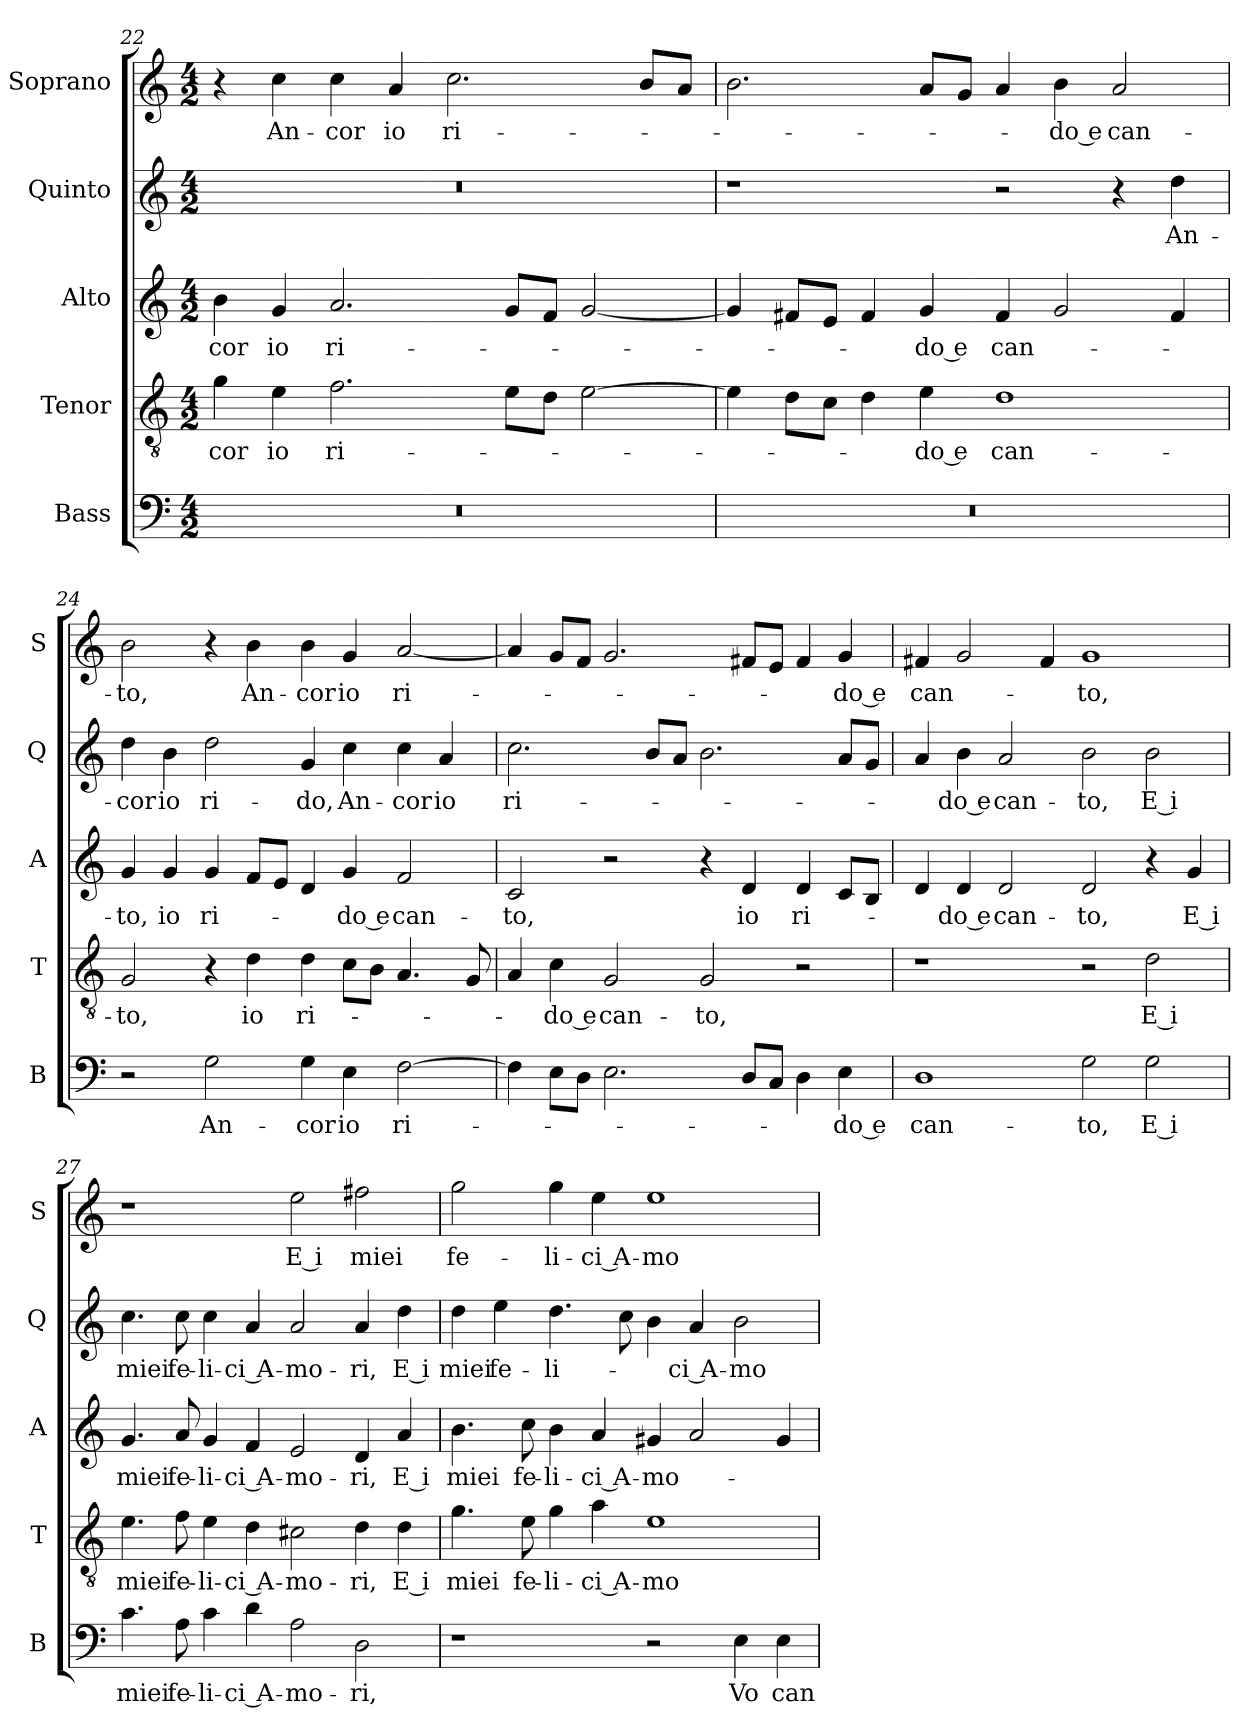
**kern	**text	**kern	**text	**kern	**text	**kern	**text	**kern	**text
*part5	*part5	*part4	*part4	*part3	*part3	*part2	*part2	*part1	*part1
*staff5	*staff5	*staff4	*staff4	*staff3	*staff3	*staff2	*staff2	*staff1	*staff1
*I"Bass	*	*I"Tenor	*	*I"Alto	*	*I"Quinto	*	*I"Soprano	*
*I'B	*	*I'T	*	*I'A	*	*I'Q	*	*I'S	*
!!LO:LB:g=z
*clefF4	*	*clefGv2	*	*clefG2	*	*clefG2	*	*clefG2	*
*k[]	*	*k[]	*	*k[]	*	*k[]	*	*k[]	*
*C:	*	*C:	*	*C:	*	*C:	*	*C:	*
*M4/2	*	*M4/2	*	*M4/2	*	*M4/2	*	*M4/2	*
=22	=22	=22	=22	=22	=22	=22	=22	=22	=22
!	!	!	!LO:LY:b	!	!LO:LY:b	!	!	!	!
0r	.	4g\	-cor	4b\	-cor	0r	.	4r	.
!	!	!	!LO:LY:b	!	!LO:LY:b	!	!	!	!LO:LY:b
.	.	4e\	io	4g/	io	.	.	4cc\	An-
!	!	!	!LO:LY:b	!	!LO:LY:b	!	!	!	!LO:LY:b
.	.	2.f\	ri-	2.a/	ri-	.	.	4cc\	-cor
!	!	!	!	!	!	!	!	!	!LO:LY:b
.	.	.	.	.	.	.	.	4a/	io
!	!	!	!	!	!	!	!	!	!LO:LY:b
.	.	.	.	.	.	.	.	2.cc\	ri-
.	.	8e\L	.	8g/L	.	.	.	.	.
.	.	8d\J	.	8f/J	.	.	.	.	.
.	.	[2e\	.	[2g/	.	.	.	.	.
.	.	.	.	.	.	.	.	8b/L	.
.	.	.	.	.	.	.	.	8a/J	.
=23	=23	=23	=23	=23	=23	=23	=23	=23	=23
0r	.	4e\]	.	4g/]	.	1r	.	2.b\	.
.	.	8d\L	.	8f#X/L	.	.	.	.	.
.	.	8c\J	.	8e/J	.	.	.	.	.
.	.	4d\	.	4f#/	.	.	.	.	.
!	!	!	!LO:LY:b	!	!LO:LY:b	!	!	!	!
.	.	4e\	-do e	4g/	-do e	.	.	8a/L	.
.	.	.	.	.	.	.	.	8g/J	.
!	!	!	!LO:LY:b	!	!LO:LY:b	!	!	!	!
.	.	1d	can-	4f#/	can-	2r	.	4a/	.
!	!	!	!	!	!	!	!	!	!LO:LY:b
.	.	.	.	2g/	.	.	.	4b\	-do e
!	!	!	!	!	!	!	!	!	!LO:LY:b
.	.	.	.	.	.	4r	.	2a/	can-
!	!	!	!	!	!	!	!LO:LY:b	!	!
.	.	.	.	4f#/	.	4dd\	An-	.	.
=24	=24	=24	=24	=24	=24	=24	=24	=24	=24
!	!	!	!LO:LY:b	!	!LO:LY:b	!	!LO:LY:b	!	!LO:LY:b
2r	.	2G/	-to,	4g/	-to,	4dd\	-cor	2b\	-to,
!	!	!	!	!	!LO:LY:b	!	!LO:LY:b	!	!
.	.	.	.	4g/	io	4b\	io	.	.
!	!LO:LY:b	!	!	!	!LO:LY:b	!	!LO:LY:b	!	!
2G\	An-	4r	.	4g/	ri-	2dd\	ri-	4r	.
!	!	!	!LO:LY:b	!	!	!	!	!	!LO:LY:b
.	.	4d\	io	8f/L	.	.	.	4b\	An-
.	.	.	.	8e/J	.	.	.	.	.
!	!LO:LY:b	!	!LO:LY:b	!	!	!	!LO:LY:b	!	!LO:LY:b
4G\	-cor	4d\	ri-	4d/	.	4g/	-do,	4b\	-cor
!	!LO:LY:b	!	!	!	!LO:LY:b	!	!LO:LY:b	!	!LO:LY:b
4E\	io	8c\L	.	4g/	-do e	4cc\	An-	4g/	io
.	.	8B\J	.	.	.	.	.	.	.
!	!LO:LY:b	!	!	!	!LO:LY:b	!	!LO:LY:b	!	!LO:LY:b
[2F\	ri-	4.A/	.	2f/	can-	4cc\	-cor	[2a/	ri-
!	!	!	!	!	!	!	!LO:LY:b	!	!
.	.	.	.	.	.	4a/	io	.	.
.	.	8G/	.	.	.	.	.	.	.
!!LO:PB:g=z
=25	=25	=25	=25	=25	=25	=25	=25	=25	=25
!	!	!	!	!	!LO:LY:b	!	!LO:LY:b	!	!
4F\]	.	4A/	.	2c/	-to,	2.cc\	ri-	4a/]	.
!	!	!	!LO:LY:b	!	!	!	!	!	!
8E\L	.	4c\	-do e	.	.	.	.	8g/L	.
8D\J	.	.	.	.	.	.	.	8f/J	.
!	!	!	!LO:LY:b	!	!	!	!	!	!
2.E\	.	2G/	can-	2r	.	.	.	2.g/	.
.	.	.	.	.	.	8b/L	.	.	.
.	.	.	.	.	.	8a/J	.	.	.
!	!	!	!LO:LY:b	!	!	!	!	!	!
.	.	2G/	-to,	4r	.	2.b\	.	.	.
!	!	!	!	!	!LO:LY:b	!	!	!	!
8D/L	.	.	.	4d/	io	.	.	8f#X/L	.
8C/J	.	.	.	.	.	.	.	8e/J	.
!	!	!	!	!	!LO:LY:b	!	!	!	!
4D\	.	2r	.	4d/	ri-	.	.	4f#/	.
!	!LO:LY:b	!	!	!	!	!	!	!	!LO:LY:b
4E\	-do e	.	.	8c/L	.	8a/L	.	4g/	-do e
.	.	.	.	8B/J	.	8g/J	.	.	.
=26	=26	=26	=26	=26	=26	=26	=26	=26	=26
!	!LO:LY:b	!	!	!	!	!	!	!	!LO:LY:b
1D	can-	1r	.	4d/	.	4a/	.	4f#X/	can-
!	!	!	!	!	!LO:LY:b	!	!LO:LY:b	!	!
.	.	.	.	4d/	-do e	4b\	-do e	2g/	.
!	!	!	!	!	!LO:LY:b	!	!LO:LY:b	!	!
.	.	.	.	2d/	can-	2a/	can-	.	.
.	.	.	.	.	.	.	.	4f#/	.
!	!LO:LY:b	!	!	!	!LO:LY:b	!	!LO:LY:b	!	!LO:LY:b
2G\	-to,	2r	.	2d/	-to,	2b\	-to,	1g	-to,
!	!LO:LY:b	!	!LO:LY:b	!	!	!	!LO:LY:b	!	!
2G\	E i	2d\	E i	4r	.	2b\	E i	.	.
!	!	!	!	!	!LO:LY:b	!	!	!	!
.	.	.	.	4g/	E i	.	.	.	.
=27	=27	=27	=27	=27	=27	=27	=27	=27	=27
!	!LO:LY:b	!	!LO:LY:b	!	!LO:LY:b	!	!LO:LY:b	!	!
4.c\	miei	4.e\	miei	4.g/	miei	4.cc\	miei	1r	.
!	!LO:LY:b	!	!LO:LY:b	!	!LO:LY:b	!	!LO:LY:b	!	!
8A\	fe-	8f\	fe-	8a/	fe-	8cc\	fe-	.	.
!	!LO:LY:b	!	!LO:LY:b	!	!LO:LY:b	!	!LO:LY:b	!	!
4c\	-li-	4e\	-li-	4g/	-li-	4cc\	-li-	.	.
!	!LO:LY:b	!	!LO:LY:b	!	!LO:LY:b	!	!LO:LY:b	!	!
4d\	-ci A-	4d\	-ci A-	4f/	-ci A-	4a/	-ci A-	.	.
!	!LO:LY:b	!	!LO:LY:b	!	!LO:LY:b	!	!LO:LY:b	!	!LO:LY:b
2A\	-mo-	2c#X\	-mo-	2e/	-mo-	2a/	-mo-	2ee\	E i
!	!LO:LY:b	!	!LO:LY:b	!	!LO:LY:b	!	!LO:LY:b	!	!LO:LY:b
2D\	-ri,	4d\	-ri,	4d/	-ri,	4a/	-ri,	2ff#X\	miei
!	!	!	!LO:LY:b	!	!LO:LY:b	!	!LO:LY:b	!	!
.	.	4d\	E i	4a/	E i	4dd\	E i	.	.
!!LO:LB:g=z
=28	=28	=28	=28	=28	=28	=28	=28	=28	=28
!	!	!	!LO:LY:b	!	!LO:LY:b	!	!LO:LY:b	!	!LO:LY:b
1r	.	4.g\	miei	4.b\	miei	4dd\	miei	2gg\	fe-
!	!	!	!	!	!	!	!LO:LY:b	!	!
.	.	.	.	.	.	4ee\	fe-	.	.
!	!	!	!LO:LY:b	!	!LO:LY:b	!	!	!	!
.	.	8e\	fe-	8cc\	fe-	.	.	.	.
!	!	!	!LO:LY:b	!	!LO:LY:b	!	!LO:LY:b	!	!LO:LY:b
.	.	4g\	-li-	4b\	-li-	4.dd\	-li-	4gg\	-li-
!	!	!	!LO:LY:b	!	!LO:LY:b	!	!	!	!LO:LY:b
.	.	4a\	-ci A-	4a/	-ci A-	.	.	4ee\	-ci A-
.	.	.	.	.	.	8cc\	.	.	.
!	!	!	!LO:LY:b	!	!LO:LY:b	!	!	!	!LO:LY:b
2r	.	1e	-mo-	4g#X/	-mo-	4b\	.	1ee	-mo-
!	!	!	!	!	!	!	!LO:LY:b	!	!
.	.	.	.	2a/	.	4a/	-ci A-	.	.
!	!LO:LY:b	!	!	!	!	!	!LO:LY:b	!	!
4E\	Vo	.	.	.	.	2b\	-mo-	.	.
!	!LO:LY:b	!	!	!	!	!	!	!	!
4E\	can-	.	.	4g#/	.	.	.	.	.
=	=	=	=	=	=	=	=	=	=
*-	*-	*-	*-	*-	*-	*-	*-	*-	*-
